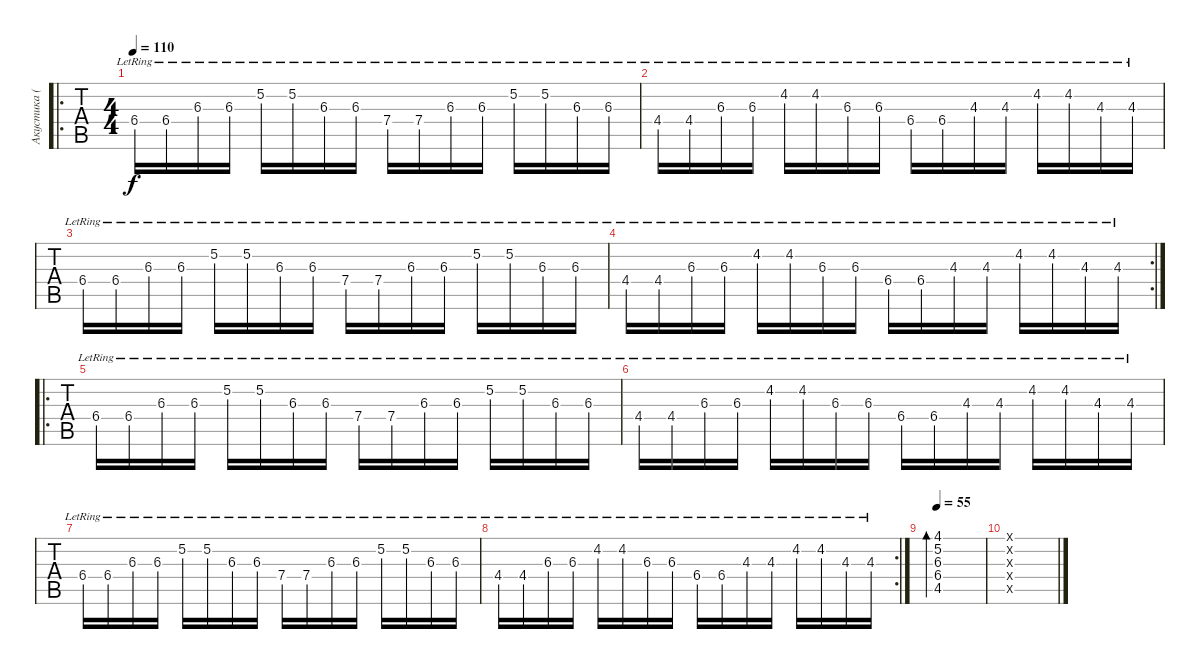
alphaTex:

\track ("Акустика (основная тема)" "Акустика (") {instrument acousticguitarsteel}
\staff {tabs}
\tuning (E4 B3 G3 D3 A2 E2) {hide}
\ro
\ts (4 4)
\tempo 110
\clef g2
\ks c
6.4{lr}.16{dy f} 6.4{lr}.16 6.3{lr}.16 6.3{lr}.16 5.2{lr}.16 5.2{lr}.16 6.3{lr}.16 6.3{lr}.16 7.4{lr}.16 7.4{lr}.16 6.3{lr}.16 6.3{lr}.16 5.2{lr}.16 5.2{lr}.16 6.3{lr}.16 6.3{lr}.16 |
4.4{lr}.16 4.4{lr}.16 6.3{lr}.16 6.3{lr}.16 4.2{lr}.16 4.2{lr}.16 6.3{lr}.16 6.3{lr}.16 6.4{lr}.16 6.4{lr}.16 4.3{lr}.16 4.3{lr}.16 4.2{lr}.16 4.2{lr}.16 4.3{lr}.16 4.3{lr}.16 |
6.4{lr}.16 6.4{lr}.16 6.3{lr}.16 6.3{lr}.16 5.2{lr}.16 5.2{lr}.16 6.3{lr}.16 6.3{lr}.16 7.4{lr}.16 7.4{lr}.16 6.3{lr}.16 6.3{lr}.16 5.2{lr}.16 5.2{lr}.16 6.3{lr}.16 6.3{lr}.16 |
\rc 2
4.4{lr}.16 4.4{lr}.16 6.3{lr}.16 6.3{lr}.16 4.2{lr}.16 4.2{lr}.16 6.3{lr}.16 6.3{lr}.16 6.4{lr}.16 6.4{lr}.16 4.3{lr}.16 4.3{lr}.16 4.2{lr}.16 4.2{lr}.16 4.3{lr}.16 4.3{lr}.16 |
\ro
6.4{lr}.16 6.4{lr}.16 6.3{lr}.16 6.3{lr}.16 5.2{lr}.16 5.2{lr}.16 6.3{lr}.16 6.3{lr}.16 7.4{lr}.16 7.4{lr}.16 6.3{lr}.16 6.3{lr}.16 5.2{lr}.16 5.2{lr}.16 6.3{lr}.16 6.3{lr}.16 |
4.4{lr}.16 4.4{lr}.16 6.3{lr}.16 6.3{lr}.16 4.2{lr}.16 4.2{lr}.16 6.3{lr}.16 6.3{lr}.16 6.4{lr}.16 6.4{lr}.16 4.3{lr}.16 4.3{lr}.16 4.2{lr}.16 4.2{lr}.16 4.3{lr}.16 4.3{lr}.16 |
6.4{lr}.16 6.4{lr}.16 6.3{lr}.16 6.3{lr}.16 5.2{lr}.16 5.2{lr}.16 6.3{lr}.16 6.3{lr}.16 7.4{lr}.16 7.4{lr}.16 6.3{lr}.16 6.3{lr}.16 5.2{lr}.16 5.2{lr}.16 6.3{lr}.16 6.3{lr}.16 |
\rc 2
4.4{lr}.16 4.4{lr}.16 6.3{lr}.16 6.3{lr}.16 4.2{lr}.16 4.2{lr}.16 6.3{lr}.16 6.3{lr}.16 6.4{lr}.16 6.4{lr}.16 4.3{lr}.16 4.3{lr}.16 4.2{lr}.16 4.2{lr}.16 4.3{lr}.16 4.3{lr}.16 |
\tempo 55
(4.1 5.2 6.3 6.4 4.5).1{bd 60} |
(4.1{x} 5.2{x} 6.3{x} 6.4{x} 4.5{x}).1
